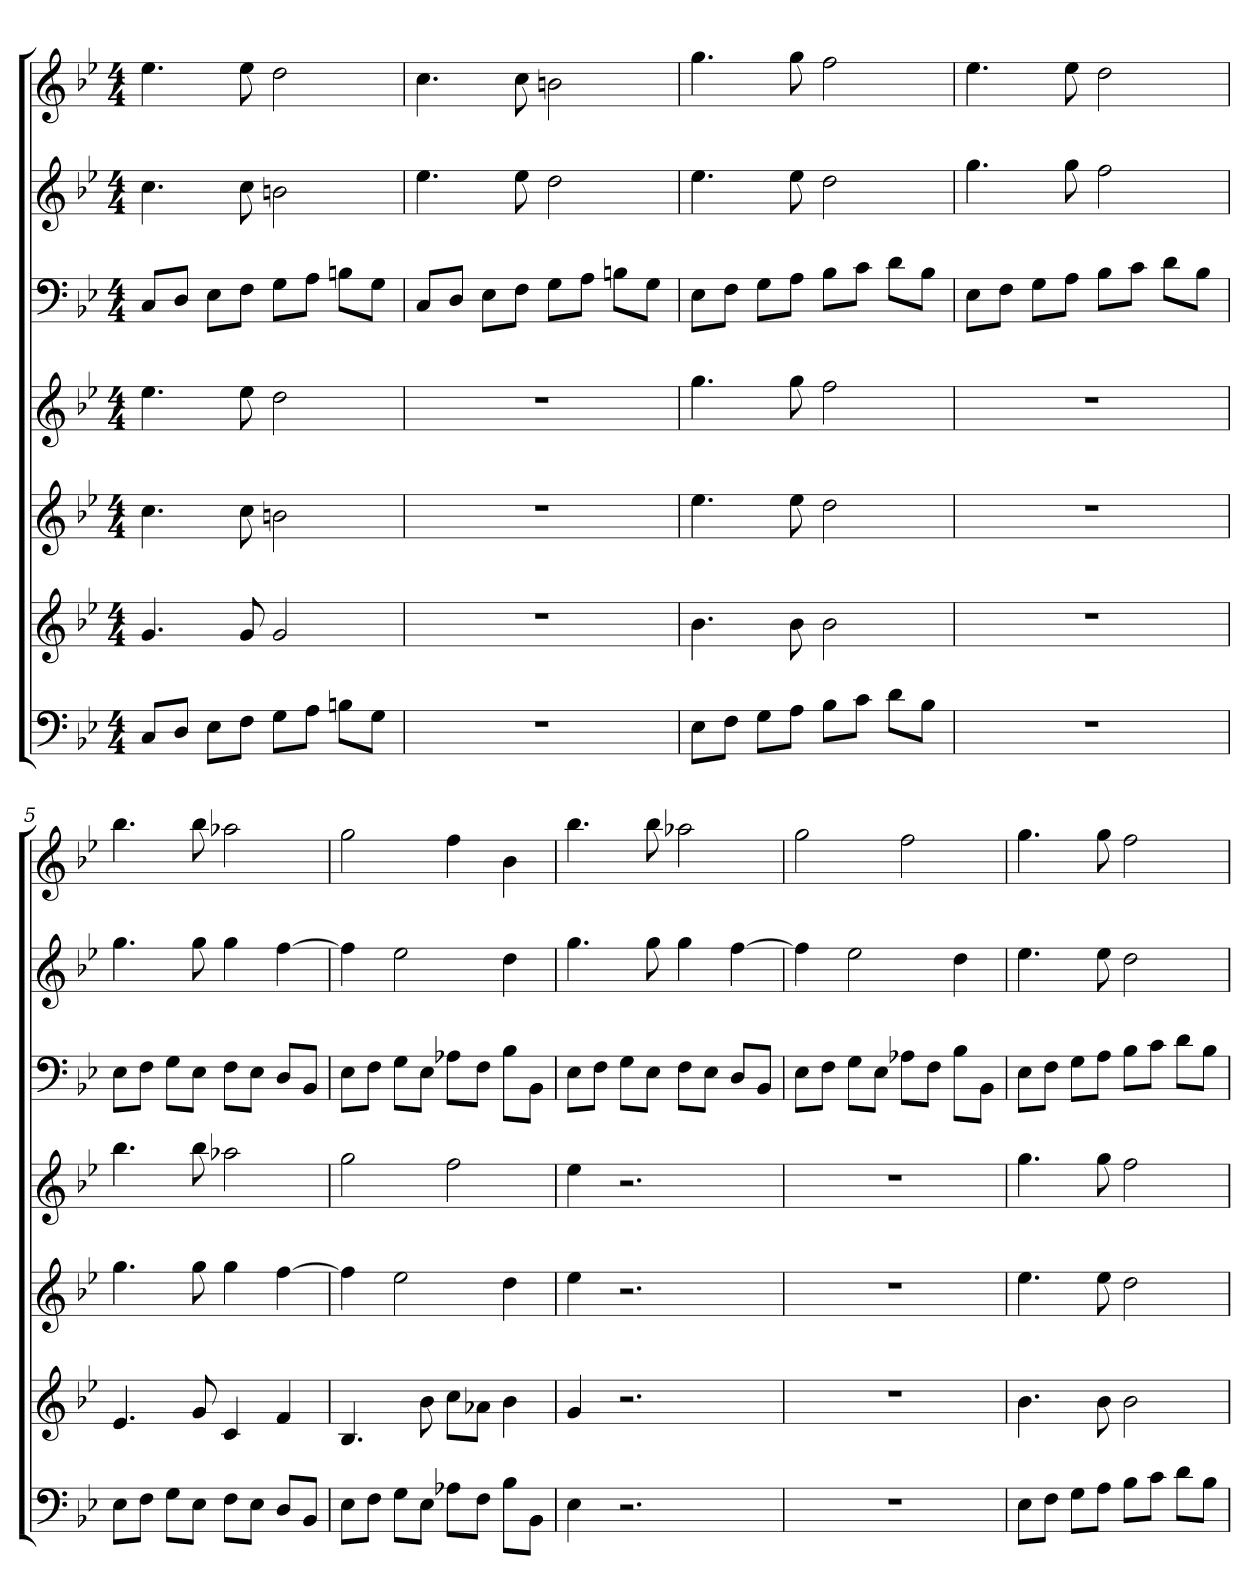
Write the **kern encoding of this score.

**kern	**kern	**kern	**kern	**kern	**kern	**kern
*part7	*part6	*part5	*part4	*part3	*part2	*part1
*staff7	*staff6	*staff5	*staff4	*staff3	*staff2	*staff1
*k[b-e-]	*k[b-e-]	*k[b-e-]	*k[b-e-]	*k[b-e-]	*k[b-e-]	*k[b-e-]
*g:	*g:	*g:	*g:	*g:	*g:	*g:
*M4/4	*M4/4	*M4/4	*M4/4	*M4/4	*M4/4	*M4/4
=1	=1	=1	=1	=1	=1	=1
8CL	4.g	4.cc	4.ee-	8CL	4.cc	4.ee-
8DJ	.	.	.	8DJ	.	.
8E-L	.	.	.	8E-L	.	.
8FJ	8g	8cc	8ee-	8FJ	8cc	8ee-
8GL	2g	2bn	2dd	8GL	2bn	2dd
8AJ	.	.	.	8AJ	.	.
8BnL	.	.	.	8BnL	.	.
8GJ	.	.	.	8GJ	.	.
=2	=2	=2	=2	=2	=2	=2
1r	1r	1r	1r	8CL	4.ee-	4.cc
.	.	.	.	8DJ	.	.
.	.	.	.	8E-L	.	.
.	.	.	.	8FJ	8ee-	8cc
.	.	.	.	8GL	2dd	2bn
.	.	.	.	8AJ	.	.
.	.	.	.	8BnL	.	.
.	.	.	.	8GJ	.	.
=3	=3	=3	=3	=3	=3	=3
8E-L	4.b-	4.ee-	4.gg	8E-L	4.ee-	4.gg
8FJ	.	.	.	8FJ	.	.
8GL	.	.	.	8GL	.	.
8AJ	8b-	8ee-	8gg	8AJ	8ee-	8gg
8B-L	2b-	2dd	2ff	8B-L	2dd	2ff
8cJ	.	.	.	8cJ	.	.
8dL	.	.	.	8dL	.	.
8B-J	.	.	.	8B-J	.	.
=4	=4	=4	=4	=4	=4	=4
1r	1r	1r	1r	8E-L	4.gg	4.ee-
.	.	.	.	8FJ	.	.
.	.	.	.	8GL	.	.
.	.	.	.	8AJ	8gg	8ee-
.	.	.	.	8B-L	2ff	2dd
.	.	.	.	8cJ	.	.
.	.	.	.	8dL	.	.
.	.	.	.	8B-J	.	.
=5	=5	=5	=5	=5	=5	=5
8E-L	4.e-	4.gg	4.bb-	8E-L	4.gg	4.bb-
8FJ	.	.	.	8FJ	.	.
8GL	.	.	.	8GL	.	.
8E-J	8g	8gg	8bb-	8E-J	8gg	8bb-
8FL	4c	4gg	2aa-X	8FL	4gg	2aa-X
8E-J	.	.	.	8E-J	.	.
8DL	4f	[4ff	.	8DL	[4ff	.
8BB-J	.	.	.	8BB-J	.	.
=6	=6	=6	=6	=6	=6	=6
8E-L	4.B-	4ff]	2gg	8E-L	4ff]	2gg
8FJ	.	.	.	8FJ	.	.
8GL	.	2ee-	.	8GL	2ee-	.
8E-J	8b-	.	.	8E-J	.	.
8A-XL	8ccL	.	2ff	8A-XL	.	4ff
8FJ	8a-XJ	.	.	8FJ	.	.
8B-L	4b-	4dd	.	8B-L	4dd	4b-
8BB-J	.	.	.	8BB-J	.	.
=7	=7	=7	=7	=7	=7	=7
4E-	4g	4ee-	4ee-	8E-L	4.gg	4.bb-
.	.	.	.	8FJ	.	.
2.r	2.r	2.r	2.r	8GL	.	.
.	.	.	.	8E-J	8gg	8bb-
.	.	.	.	8FL	4gg	2aa-X
.	.	.	.	8E-J	.	.
.	.	.	.	8DL	[4ff	.
.	.	.	.	8BB-J	.	.
=8	=8	=8	=8	=8	=8	=8
1r	1r	1r	1r	8E-L	4ff]	2gg
.	.	.	.	8FJ	.	.
.	.	.	.	8GL	2ee-	.
.	.	.	.	8E-J	.	.
.	.	.	.	8A-XL	.	2ff
.	.	.	.	8FJ	.	.
.	.	.	.	8B-L	4dd	.
.	.	.	.	8BB-J	.	.
=9	=9	=9	=9	=9	=9	=9
8E-L	4.b-	4.ee-	4.gg	8E-L	4.ee-	4.gg
8FJ	.	.	.	8FJ	.	.
8GL	.	.	.	8GL	.	.
8AJ	8b-	8ee-	8gg	8AJ	8ee-	8gg
8B-L	2b-	2dd	2ff	8B-L	2dd	2ff
8cJ	.	.	.	8cJ	.	.
8dL	.	.	.	8dL	.	.
8B-J	.	.	.	8B-J	.	.
=	=	=	=	=	=	=
*-	*-	*-	*-	*-	*-	*-
